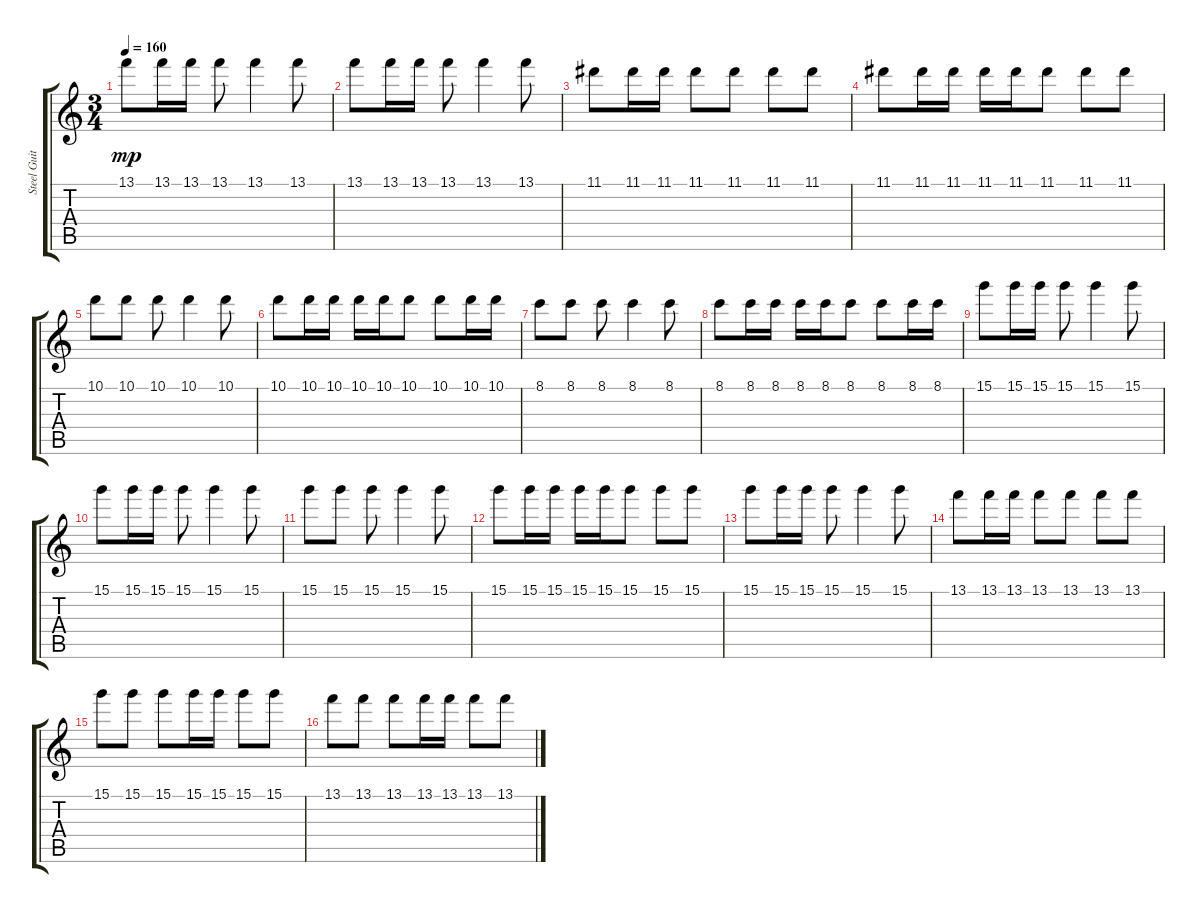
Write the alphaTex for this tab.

\track ("Steel Guitar High" "Steel Guit") {instrument acousticguitarsteel}
\staff {score tabs}
\tuning (E4 B3 G3 D3 A2 E2) {hide}
\ts (3 4)
\tempo 160
\clef g2
\ks c
13.1.8{dy mp} 13.1.16 13.1.16 13.1.8 13.1.4 13.1.8 |
13.1.8 13.1.16 13.1.16 13.1.8 13.1.4 13.1.8 |
11.1.8 11.1.16 11.1.16 11.1.8 11.1.8 11.1.8 11.1.8 |
11.1.8 11.1.16 11.1.16 11.1.16 11.1.16 11.1.8 11.1.8 11.1.8 |
10.1.8 10.1.8 10.1.8 10.1.4 10.1.8 |
10.1.8 10.1.16 10.1.16 10.1.16 10.1.16 10.1.8 10.1.8 10.1.16 10.1.16 |
8.1.8 8.1.8 8.1.8 8.1.4 8.1.8 |
8.1.8 8.1.16 8.1.16 8.1.16 8.1.16 8.1.8 8.1.8 8.1.16 8.1.16 |
15.1.8 15.1.16 15.1.16 15.1.8 15.1.4 15.1.8 |
15.1.8 15.1.16 15.1.16 15.1.8 15.1.4 15.1.8 |
15.1.8 15.1.8 15.1.8 15.1.4 15.1.8 |
15.1.8 15.1.16 15.1.16 15.1.16 15.1.16 15.1.8 15.1.8 15.1.8 |
15.1.8 15.1.16 15.1.16 15.1.8 15.1.4 15.1.8 |
13.1.8 13.1.16 13.1.16 13.1.8 13.1.8 13.1.8 13.1.8 |
15.1.8 15.1.8 15.1.8 15.1.16 15.1.16 15.1.8 15.1.8 |
13.1.8 13.1.8 13.1.8 13.1.16 13.1.16 13.1.8 13.1.8
